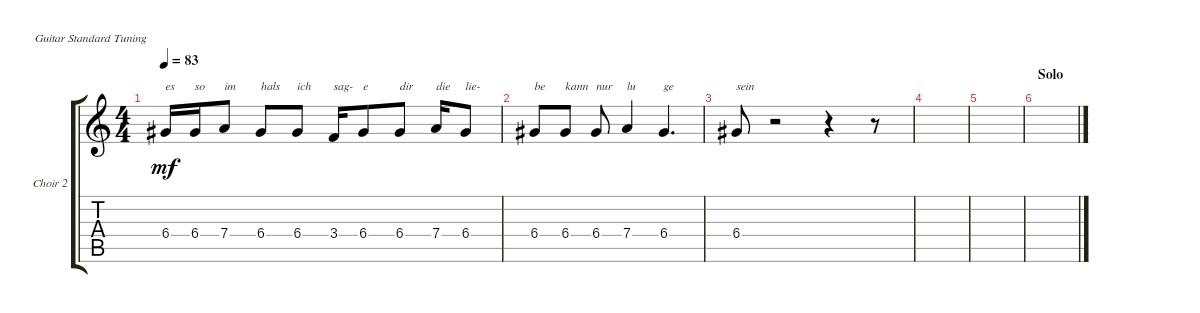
\bracketExtendMode groupsimilarinstruments
\firstSystemTrackNameOrientation horizontal
\otherSystemsTrackNameOrientation horizontal
\track ("Angry Choir" "Choir 2") {instrument electricguitarclean}
\staff {score tabs}
\tuning (E4 B3 G3 D3 A2 E2)
\ts (4 4)
\tempo 83
\clef g2
\ks c
6.4.16{txt "es" dy mf} 6.4.16{txt "so"} 7.4.8{txt "im"} 6.4.8{txt "hals"} 6.4.8{txt "ich"} 3.4.16{txt "sag-"} 6.4.8{txt "e"} 6.4.8{txt "dir"} 7.4.16{txt "die"} 6.4.8{txt "lie-"} |
6.4.8{txt "be"} 6.4.8{txt "kann"} 6.4.8{txt "nur"} 7.4.4{txt "lu"} 6.4.4{d txt "ge"} |
\scale
0.333333 6.4.8{txt "sein"} r.2 r.4 r.8 |
\scale
0.333333 |
\scale
0.333333 |
\section ("" "Solo")
\scale
0.333333 |
\scale
0.333333 |
\scale
0.333333 |
\scale
0.333333 |
\scale
0.333333 |
\scale
0.333333 |
\scale
0.333333 |
\scale
0.333333 |
\scale
0.333333 |
\scale
0.333333 |
\scale
0.333333
